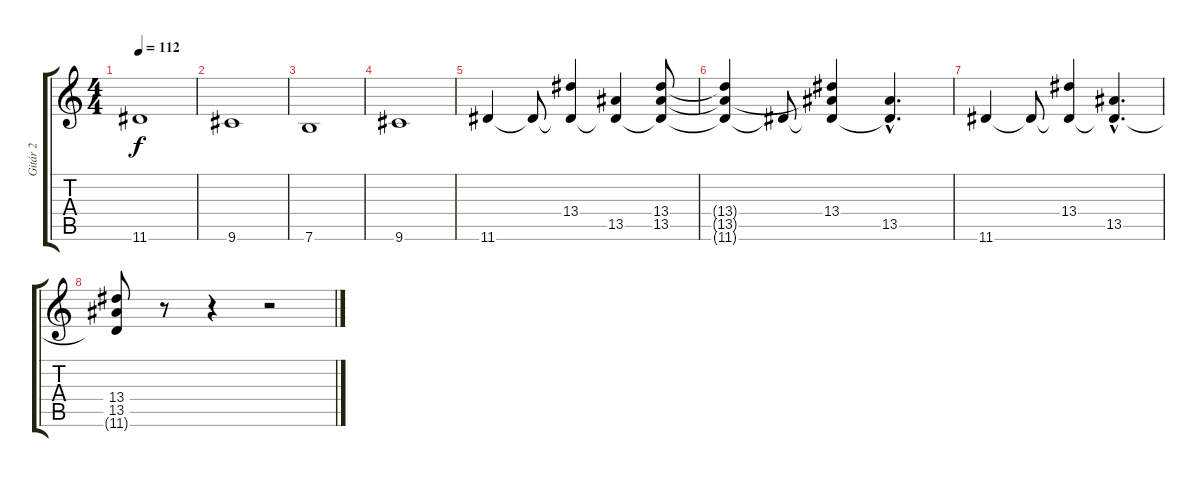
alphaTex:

\track ("Gitár 2" "Gitár 2") {instrument overdrivenguitar}
\staff {score tabs}
\tuning (E4 B3 G3 D3 A2 E2) {hide}
\ts (4 4)
\tempo 112
\clef g2
\ks c
11.6.1{dy f} |
9.6.1 |
7.6.1 |
9.6.1 |
11.6.4 11.6{t}.8 (13.4 11.6{t}).4 (13.5 11.6{t}).4 (13.4 13.5 11.6{t}).8 |
(13.4{t} 13.5{t} 11.6{t}).4 11.6{t}.8 (13.4 13.5{t} 11.6{t}).4 (13.5{hac} 11.6{hac t}).4{d} |
11.6.4 11.6{t}.8 (13.4 11.6{t}).4 (13.5{hac} 11.6{hac t}).4{d} |
(13.4 13.5 11.6{t}).8 r.8 r.4 r.2
